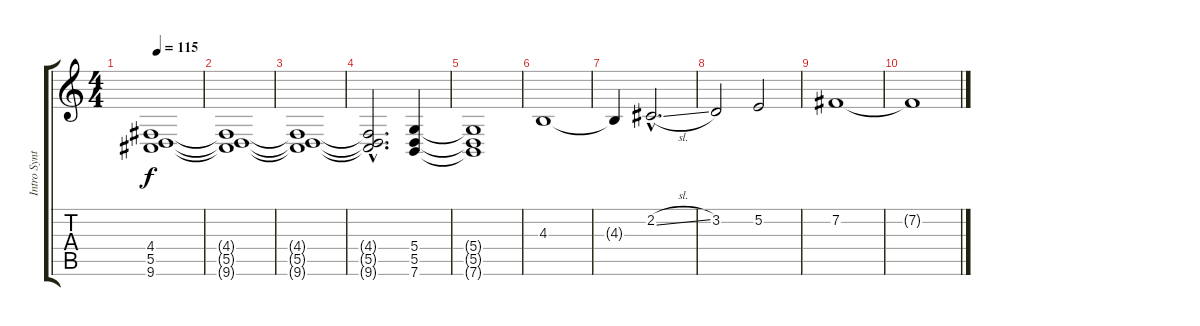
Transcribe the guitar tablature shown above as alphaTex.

\track ("Intro Synthesizer" "Intro Synt") {instrument lead2sawtooth}
\staff {score tabs}
\tuning (E4 B3 G3 D3 A2 E2) {hide}
\ts (4 4)
\tempo 115
\clef g2
\ks c
(4.4{t} 5.5{t} 9.6{t}).1{dy f} |
(4.4{t} 5.5{t} 9.6{t}).1 |
(4.4{t} 5.5{t} 9.6{t}).1 |
(4.4{hac t} 5.5{hac t} 9.6{hac t}).2{d} (5.4 5.5 7.6).4 |
(5.4{t} 5.5{t} 7.6{t}).1 |
4.3.1{volume 12} |
4.3{t}.4 2.2{sl hac}.2{d} |
3.2.2 5.2.2 |
7.2.1 |
7.2{t}.1
